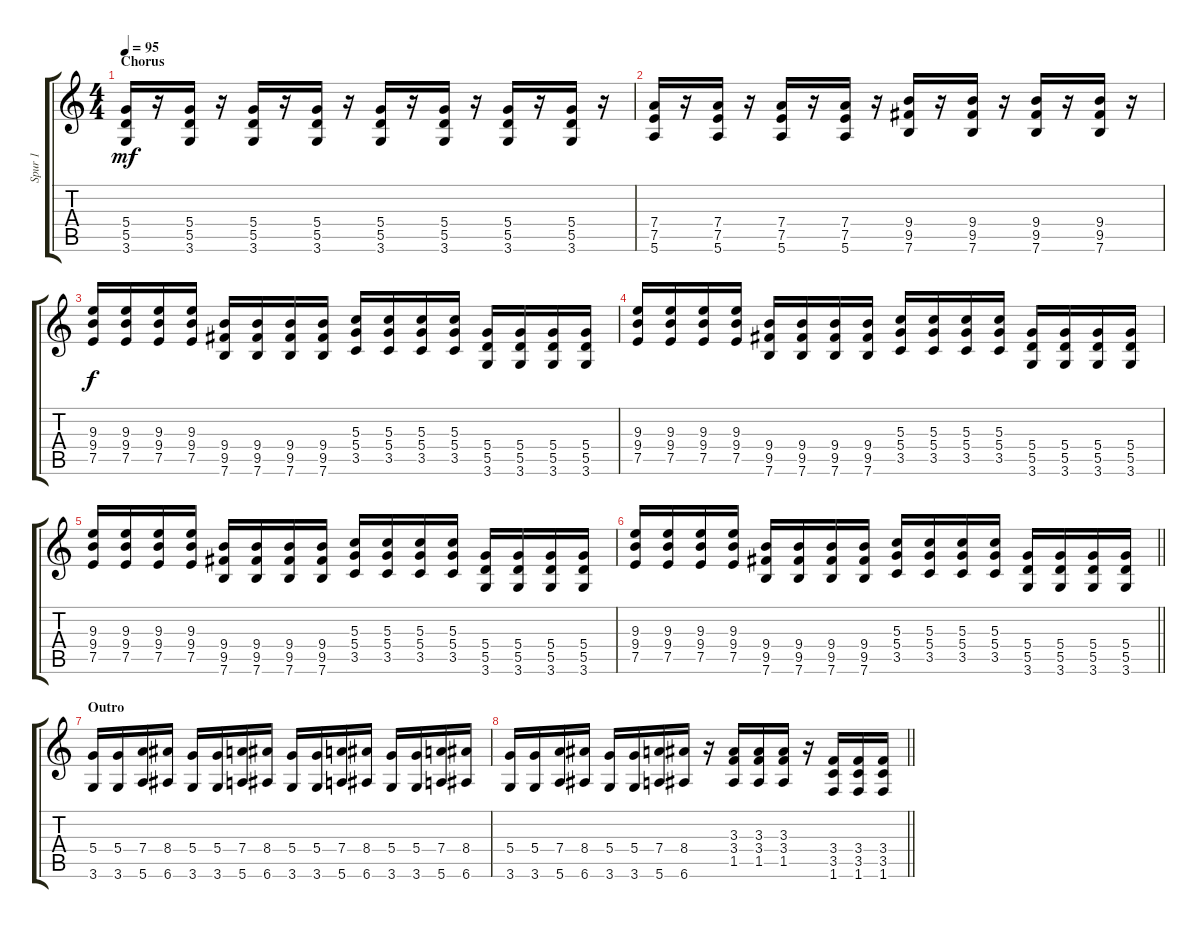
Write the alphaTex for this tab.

\track ("Spur 1" "Spur 1") {instrument overdrivenguitar}
\staff {score tabs}
\tuning (E4 B3 G3 D3 A2 E2) {hide}
\ts (4 4)
\section ("" "Chorus")
\tempo 95
\clef g2
\ks c
(5.4 5.5 3.6).16{dy mf} r.16 (5.4 5.5 3.6).16 r.16 (5.4 5.5 3.6).16 r.16 (5.4 5.5 3.6).16 r.16 (5.4 5.5 3.6).16 r.16 (5.4 5.5 3.6).16 r.16 (5.4 5.5 3.6).16 r.16 (5.4 5.5 3.6).16 r.16 |
(7.4 7.5 5.6).16 r.16 (7.4 7.5 5.6).16 r.16 (7.4 7.5 5.6).16 r.16 (7.4 7.5 5.6).16 r.16 (9.4 9.5 7.6).16 r.16 (9.4 9.5 7.6).16 r.16 (9.4 9.5 7.6).16 r.16 (9.4 9.5 7.6).16 r.16 |
(9.3 9.4 7.5).16{dy f} (9.3 9.4 7.5).16 (9.3 9.4 7.5).16 (9.3 9.4 7.5).16 (9.4 9.5 7.6).16 (9.4 9.5 7.6).16 (9.4 9.5 7.6).16 (9.4 9.5 7.6).16 (5.3 5.4 3.5).16 (5.3 5.4 3.5).16 (5.3 5.4 3.5).16 (5.3 5.4 3.5).16 (5.4 5.5 3.6).16 (5.4 5.5 3.6).16 (5.4 5.5 3.6).16 (5.4 5.5 3.6).16 |
(9.3 9.4 7.5).16 (9.3 9.4 7.5).16 (9.3 9.4 7.5).16 (9.3 9.4 7.5).16 (9.4 9.5 7.6).16 (9.4 9.5 7.6).16 (9.4 9.5 7.6).16 (9.4 9.5 7.6).16 (5.3 5.4 3.5).16 (5.3 5.4 3.5).16 (5.3 5.4 3.5).16 (5.3 5.4 3.5).16 (5.4 5.5 3.6).16 (5.4 5.5 3.6).16 (5.4 5.5 3.6).16 (5.4 5.5 3.6).16 |
(9.3 9.4 7.5).16 (9.3 9.4 7.5).16 (9.3 9.4 7.5).16 (9.3 9.4 7.5).16 (9.4 9.5 7.6).16 (9.4 9.5 7.6).16 (9.4 9.5 7.6).16 (9.4 9.5 7.6).16 (5.3 5.4 3.5).16 (5.3 5.4 3.5).16 (5.3 5.4 3.5).16 (5.3 5.4 3.5).16 (5.4 5.5 3.6).16 (5.4 5.5 3.6).16 (5.4 5.5 3.6).16 (5.4 5.5 3.6).16 |
\barLineRight lightlight
(9.3 9.4 7.5).16 (9.3 9.4 7.5).16 (9.3 9.4 7.5).16 (9.3 9.4 7.5).16 (9.4 9.5 7.6).16 (9.4 9.5 7.6).16 (9.4 9.5 7.6).16 (9.4 9.5 7.6).16 (5.3 5.4 3.5).16 (5.3 5.4 3.5).16 (5.3 5.4 3.5).16 (5.3 5.4 3.5).16 (5.4 5.5 3.6).16 (5.4 5.5 3.6).16 (5.4 5.5 3.6).16 (5.4 5.5 3.6).16 |
\section ("" "Outro")
(5.4 3.6).16 (5.4 3.6).16 (7.4 5.6).16 (8.4 6.6).16 (5.4 3.6).16 (5.4 3.6).16 (7.4 5.6).16 (8.4 6.6).16 (5.4 3.6).16 (5.4 3.6).16 (7.4 5.6).16 (8.4 6.6).16 (5.4 3.6).16 (5.4 3.6).16 (7.4 5.6).16 (8.4 6.6).16 |
\barLineRight lightlight
(5.4 3.6).16 (5.4 3.6).16 (7.4 5.6).16 (8.4 6.6).16 (5.4 3.6).16 (5.4 3.6).16 (7.4 5.6).16 (8.4 6.6).16 r.16 (3.3 3.4 1.5).16 (3.3 3.4 1.5).16 (3.3 3.4 1.5).16 r.16 (3.4 3.5 1.6).16 (3.4 3.5 1.6).16 (3.4 3.5 1.6).16
